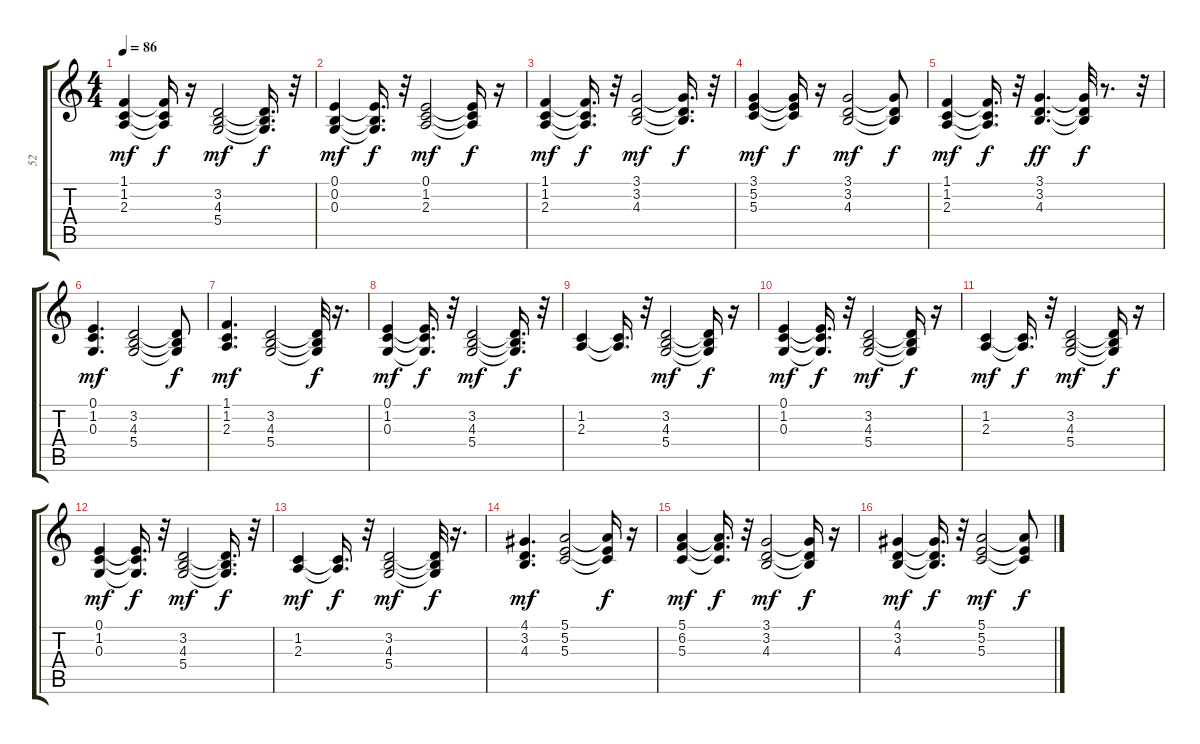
\track ("52" "52") {instrument synthstrings2}
\staff {score tabs}
\tuning (E4 B3 G3 D3 A2 E2) {hide}
\ts (4 4)
\tempo 86
\clef g2
\ks c
(1.1 1.2 2.3).4{dy mf} (1.1{t} 1.2{t} 2.3{t}).16{dy f} r.16 (3.2 4.3 5.4).2{dy mf} (3.2{t} 4.3{t} 5.4{t}).16{d dy f} r.32 |
(0.1 0.2 0.3).4{dy mf} (0.1{t} 0.2{t} 0.3{t}).16{d dy f} r.32 (0.1 1.2 2.3).2{dy mf} (0.1{t} 1.2{t} 2.3{t}).16{dy f} r.16 |
(1.1 1.2 2.3).4{dy mf} (1.1{t} 1.2{t} 2.3{t}).16{d dy f} r.32 (3.1 3.2 4.3).2{dy mf} (3.1{t} 3.2{t} 4.3{t}).16{d dy f} r.32 |
(3.1 5.2 5.3).4{dy mf} (3.1{t} 5.2{t} 5.3{t}).16{dy f} r.16 (3.1 3.2 4.3).2{dy mf} (3.1{t} 3.2{t} 4.3{t}).8{dy f} |
(1.1 1.2 2.3).4{dy mf} (1.1{t} 1.2{t} 2.3{t}).16{d dy f} r.32 (3.1 3.2 4.3).4{d dy ff} (3.1{t} 3.2{t} 4.3{t}).32{dy f} r.8{d} r.32 |
(0.1 1.2 0.3).4{d dy mf} (3.2 4.3 5.4).2 (3.2{t} 4.3{t} 5.4{t}).8{dy f} |
(1.1 1.2 2.3).4{d dy mf} (3.2 4.3 5.4).2 (3.2{t} 4.3{t} 5.4{t}).32{dy f} r.16{d} |
(0.1 1.2 0.3).4{dy mf} (0.1{t} 1.2{t} 0.3{t}).16{d dy f} r.32 (3.2 4.3 5.4).2{dy mf} (3.2{t} 4.3{t} 5.4{t}).16{d dy f} r.32 |
(1.2 2.3).4 (1.2{t} 2.3{t}).16{d} r.32 (3.2 4.3 5.4).2{dy mf} (3.2{t} 4.3{t} 5.4{t}).16{dy f} r.16 |
(0.1 1.2 0.3).4{dy mf} (0.1{t} 1.2{t} 0.3{t}).16{d dy f} r.32 (3.2 4.3 5.4).2{dy mf} (3.2{t} 4.3{t} 5.4{t}).16{dy f} r.16 |
(1.2 2.3).4{dy mf} (1.2{t} 2.3{t}).16{d dy f} r.32 (3.2 4.3 5.4).2{dy mf} (3.2{t} 4.3{t} 5.4{t}).16{dy f} r.16 |
(0.1 1.2 0.3).4{dy mf} (0.1{t} 1.2{t} 0.3{t}).16{d dy f} r.32 (3.2 4.3 5.4).2{dy mf} (3.2{t} 4.3{t} 5.4{t}).16{d dy f} r.32 |
(1.2 2.3).4{dy mf} (1.2{t} 2.3{t}).16{d dy f} r.32 (3.2 4.3 5.4).2{dy mf} (3.2{t} 4.3{t} 5.4{t}).32{dy f} r.16{d} |
(4.1 3.2 4.3).4{d dy mf} (5.1 5.2 5.3).2 (5.1{t} 5.2{t} 5.3{t}).16{dy f} r.16 |
(5.1 6.2 5.3).4{dy mf} (5.1{t} 6.2{t} 5.3{t}).16{d dy f} r.32 (3.1 3.2 4.3).2{dy mf} (3.1{t} 3.2{t} 4.3{t}).16{dy f} r.16 |
(4.1 3.2 4.3).4{dy mf} (4.1{t} 3.2{t} 4.3{t}).16{d dy f} r.32 (5.1 5.2 5.3).2{dy mf} (5.1{t} 5.2{t} 5.3{t}).8{dy f}
